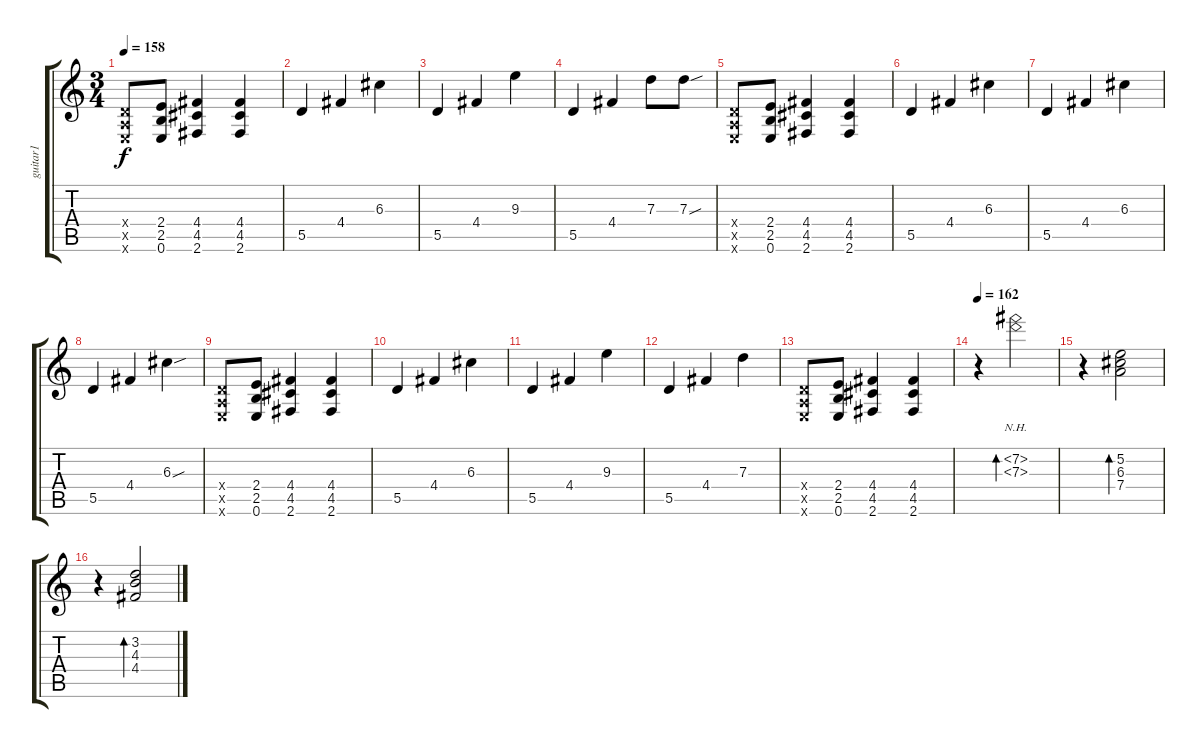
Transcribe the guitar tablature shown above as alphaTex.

\track ("guitar1" "guitar1") {instrument electricguitarclean}
\staff {score tabs}
\tuning (E4 B3 G3 D3 A2 E2) {hide}
\ts (3 4)
\tempo 158
\clef g2
\ks c
(0.4{x} 0.5{x} 0.6{x}).8{dy f} (2.4 2.5 0.6).8 (4.4 4.5 2.6).4 (4.4 4.5 2.6).4 |
5.5.4 4.4.4 6.3.4 |
5.5.4 4.4.4 9.3.4 |
5.5.4 4.4.4 7.3.8 7.3{sou}.8 |
(0.4{x} 0.5{x} 0.6{x}).8 (2.4 2.5 0.6).8 (4.4 4.5 2.6).4 (4.4 4.5 2.6).4 |
5.5.4 4.4.4 6.3.4 |
5.5.4 4.4.4 6.3.4 |
5.5.4 4.4.4 6.3{sou}.4 |
(0.4{x} 0.5{x} 0.6{x}).8 (2.4 2.5 0.6).8 (4.4 4.5 2.6).4 (4.4 4.5 2.6).4 |
5.5.4 4.4.4 6.3.4 |
5.5.4 4.4.4 9.3.4 |
5.5.4 4.4.4 7.3.4 |
(0.4{x} 0.5{x} 0.6{x}).8 (2.4 2.5 0.6).8 (4.4 4.5 2.6).4 (4.4 4.5 2.6).4 |
\tempo 162
r.4{instrument electricguitarclean} (7.2{nh} 7.3{nh}).2{bd 240} |
r.4 (5.2 6.3 7.4).2{bd 240} |
r.4 (3.2 4.3 4.4).2{bd 240}
